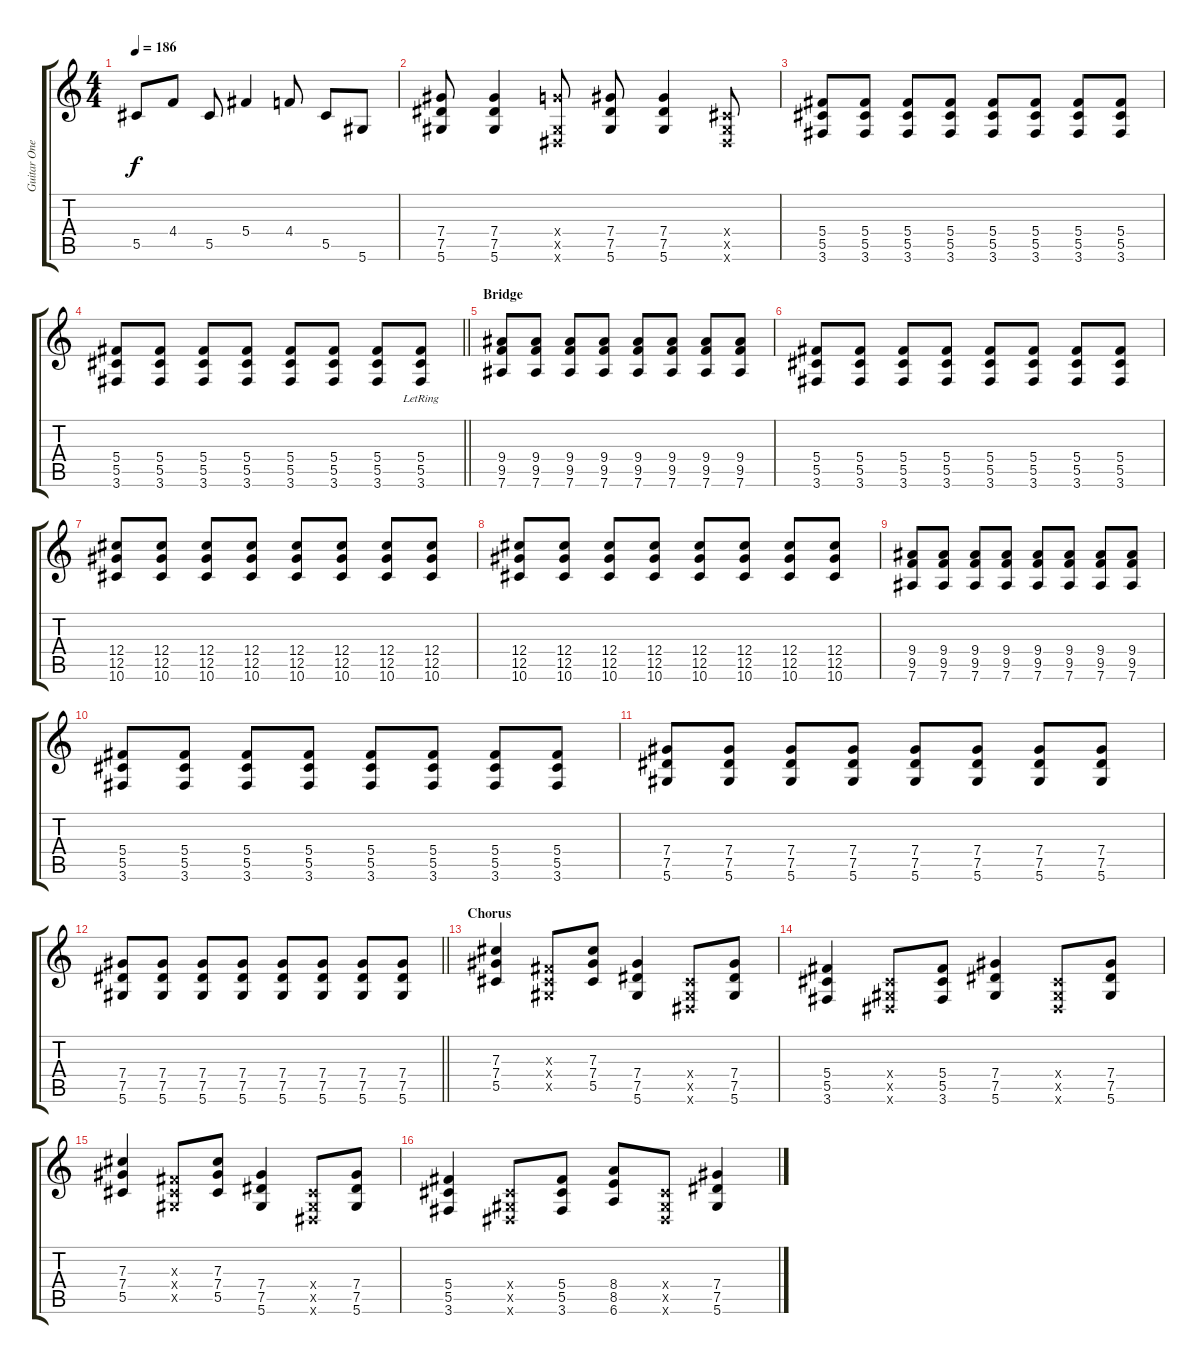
\track ("Guitar One" "Guitar One") {instrument distortionguitar}
\staff {score tabs}
\tuning (Eb4 Bb3 Gb3 Db3 Ab2 Eb2) {hide}
\ts (4 4)
\tempo 186
\clef g2
\ks c
5.5.8{dy f} 4.4.8 5.5.8 5.4.4 4.4.8 5.5.8 5.6.8 |
(7.4 7.5 5.6).8{volume 16 instrument distortionguitar} (7.4 7.5 5.6).4 (6.4{x} 0.5{x} 0.6{x}).8 (7.4 7.5 5.6).8 (7.4 7.5 5.6).4 (0.4{x} 0.5{x} 0.6{x}).8 |
(5.4 5.5 3.6).8 (5.4 5.5 3.6).8 (5.4 5.5 3.6).8 (5.4 5.5 3.6).8 (5.4 5.5 3.6).8 (5.4 5.5 3.6).8 (5.4 5.5 3.6).8 (5.4 5.5 3.6).8 |
\barLineRight lightlight
(5.4 5.5 3.6).8 (5.4 5.5 3.6).8 (5.4 5.5 3.6).8 (5.4 5.5 3.6).8 (5.4 5.5 3.6).8 (5.4 5.5 3.6).8 (5.4 5.5 3.6).8 (5.4{lr} 5.5{lr} 3.6{lr}).8 |
\section ("" "Bridge")
(9.4 9.5 7.6).8 (9.4 9.5 7.6).8 (9.4 9.5 7.6).8 (9.4 9.5 7.6).8 (9.4 9.5 7.6).8 (9.4 9.5 7.6).8 (9.4 9.5 7.6).8 (9.4 9.5 7.6).8 |
(5.4 5.5 3.6).8 (5.4 5.5 3.6).8 (5.4 5.5 3.6).8 (5.4 5.5 3.6).8 (5.4 5.5 3.6).8 (5.4 5.5 3.6).8 (5.4 5.5 3.6).8 (5.4 5.5 3.6).8 |
(12.4 12.5 10.6).8 (12.4 12.5 10.6).8 (12.4 12.5 10.6).8 (12.4 12.5 10.6).8 (12.4 12.5 10.6).8 (12.4 12.5 10.6).8 (12.4 12.5 10.6).8 (12.4 12.5 10.6).8 |
(12.4 12.5 10.6).8 (12.4 12.5 10.6).8 (12.4 12.5 10.6).8 (12.4 12.5 10.6).8 (12.4 12.5 10.6).8 (12.4 12.5 10.6).8 (12.4 12.5 10.6).8 (12.4 12.5 10.6).8 |
(9.4 9.5 7.6).8 (9.4 9.5 7.6).8 (9.4 9.5 7.6).8 (9.4 9.5 7.6).8 (9.4 9.5 7.6).8 (9.4 9.5 7.6).8 (9.4 9.5 7.6).8 (9.4 9.5 7.6).8 |
(5.4 5.5 3.6).8 (5.4 5.5 3.6).8 (5.4 5.5 3.6).8 (5.4 5.5 3.6).8 (5.4 5.5 3.6).8 (5.4 5.5 3.6).8 (5.4 5.5 3.6).8 (5.4 5.5 3.6).8 |
(7.4 7.5 5.6).8 (7.4 7.5 5.6).8 (7.4 7.5 5.6).8 (7.4 7.5 5.6).8 (7.4 7.5 5.6).8 (7.4 7.5 5.6).8 (7.4 7.5 5.6).8 (7.4 7.5 5.6).8 |
\barLineRight lightlight
(7.4 7.5 5.6).8 (7.4 7.5 5.6).8 (7.4 7.5 5.6).8 (7.4 7.5 5.6).8 (7.4 7.5 5.6).8 (7.4 7.5 5.6).8 (7.4 7.5 5.6).8 (7.4 7.5 5.6).8 |
\section ("" "Chorus")
(7.3 7.4 5.5).4{volume 14 balance 0} (0.3{x} 0.4{x} 0.5{x}).8 (7.3 7.4 5.5).8 (7.4 7.5 5.6).4 (0.4{x} 0.5{x} 0.6{x}).8 (7.4 7.5 5.6).8 |
(5.4 5.5 3.6).4 (0.4{x} 0.5{x} 0.6{x}).8 (5.4 5.5 3.6).8 (7.4 7.5 5.6).4 (0.4{x} 0.5{x} 0.6{x}).8 (7.4 7.5 5.6).8 |
(7.3 7.4 5.5).4 (0.3{x} 0.4{x} 0.5{x}).8 (7.3 7.4 5.5).8 (7.4 7.5 5.6).4 (0.4{x} 0.5{x} 0.6{x}).8 (7.4 7.5 5.6).8 |
(5.4 5.5 3.6).4 (0.4{x} 0.5{x} 0.6{x}).8 (5.4 5.5 3.6).8 (8.4 8.5 6.6).8 (0.4{x} 0.5{x} 0.6{x}).8 (7.4 7.5 5.6).4
